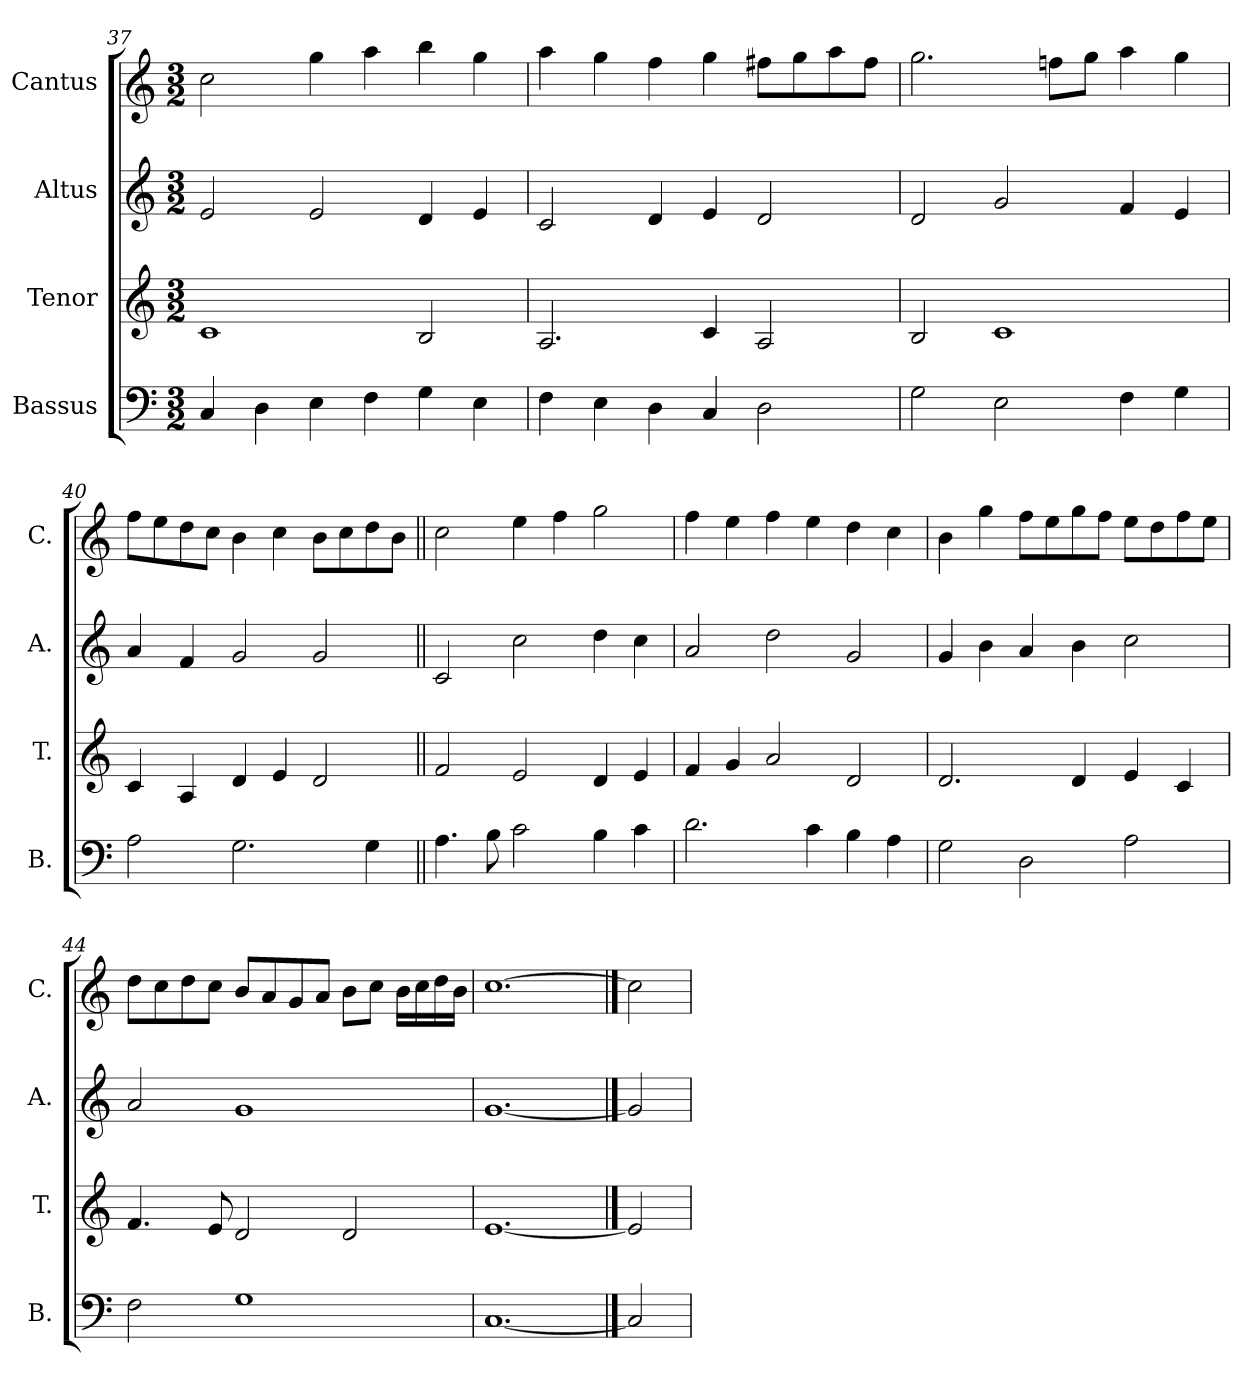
**kern	**kern	**kern	**kern
*part4	*part3	*part2	*part1
*staff4	*staff3	*staff2	*staff1
*I"Bassus	*I"Tenor	*I"Altus	*I"Cantus
*I'B.	*I'T.	*I'A.	*I'C.
*clefF4	*clefG2	*clefG2	*clefG2
*k[]	*k[]	*k[]	*k[]
*M3/2	*M3/2	*M3/2	*M3/2
=37	=37	=37	=37
4C/	1c	2e/	2cc\
4D\	.	.	.
4E\	.	2e/	4gg\
4F\	.	.	4aa\
4G\	2B/	4d/	4bb\
4E\	.	4e/	4gg\
=38	=38	=38	=38
4F\	2.A/	2c/	4aa\
4E\	.	.	4gg\
4D\	.	4d/	4ff\
4C/	4c/	4e/	4gg\
2D\	2A/	2d/	8ff#X\L
.	.	.	8gg\
.	.	.	8aa\
.	.	.	8ff#\J
=39	=39	=39	=39
2G\	2B/	2d/	2.gg\
2E\	1c	2g/	.
.	.	.	8ffn\L
.	.	.	8gg\J
4F\	.	4f/	4aa\
4G\	.	4e/	4gg\
!!LO:PB:g=z
=40	=40	=40	=40
2A\	4c/	4a/	8ff\L
.	.	.	8ee\
.	4A/	4f/	8dd\
.	.	.	8cc\J
2.G\	4d/	2g/	4b\
.	4e/	.	4cc\
.	2d/	2g/	8b\L
.	.	.	8cc\
4G\	.	.	8dd\
.	.	.	8b\J
=41||	=41||	=41||	=41||
4.A\	2f/	2c/	2cc\
8B\	.	.	.
2c\	2e/	2cc\	4ee\
.	.	.	4ff\
4B\	4d/	4dd\	2gg\
4c\	4e/	4cc\	.
=42	=42	=42	=42
2.d\	4f/	2a/	4ff\
.	4g/	.	4ee\
.	2a/	2dd\	4ff\
4c\	.	.	4ee\
4B\	2d/	2g/	4dd\
4A\	.	.	4cc\
=43	=43	=43	=43
2G\	2.d/	4g/	4b\
.	.	4b\	4gg\
2D\	.	4a/	8ff\L
.	.	.	8ee\
.	4d/	4b\	8gg\
.	.	.	8ff\J
2A\	4e/	2cc\	8ee\L
.	.	.	8dd\
.	4c/	.	8ff\
.	.	.	8ee\J
=44	=44	=44	=44
2F\	4.f/	2a/	8dd\L
.	.	.	8cc\
.	.	.	8dd\
.	8e/	.	8cc\J
1G	2d/	1g	8b/L
.	.	.	8a/
.	.	.	8g/
.	.	.	8a/J
.	2d/	.	8b\L
.	.	.	8cc\J
.	.	.	16b\LL
.	.	.	16cc\
.	.	.	16dd\
.	.	.	16b\JJ
=45	=45	=45	=45
[1.C	[1.e	[1.g	[1.cc
==46	==46	==46	==46
2C]	2e]	2g]	2cc]
=	=	=	=
*-	*-	*-	*-
